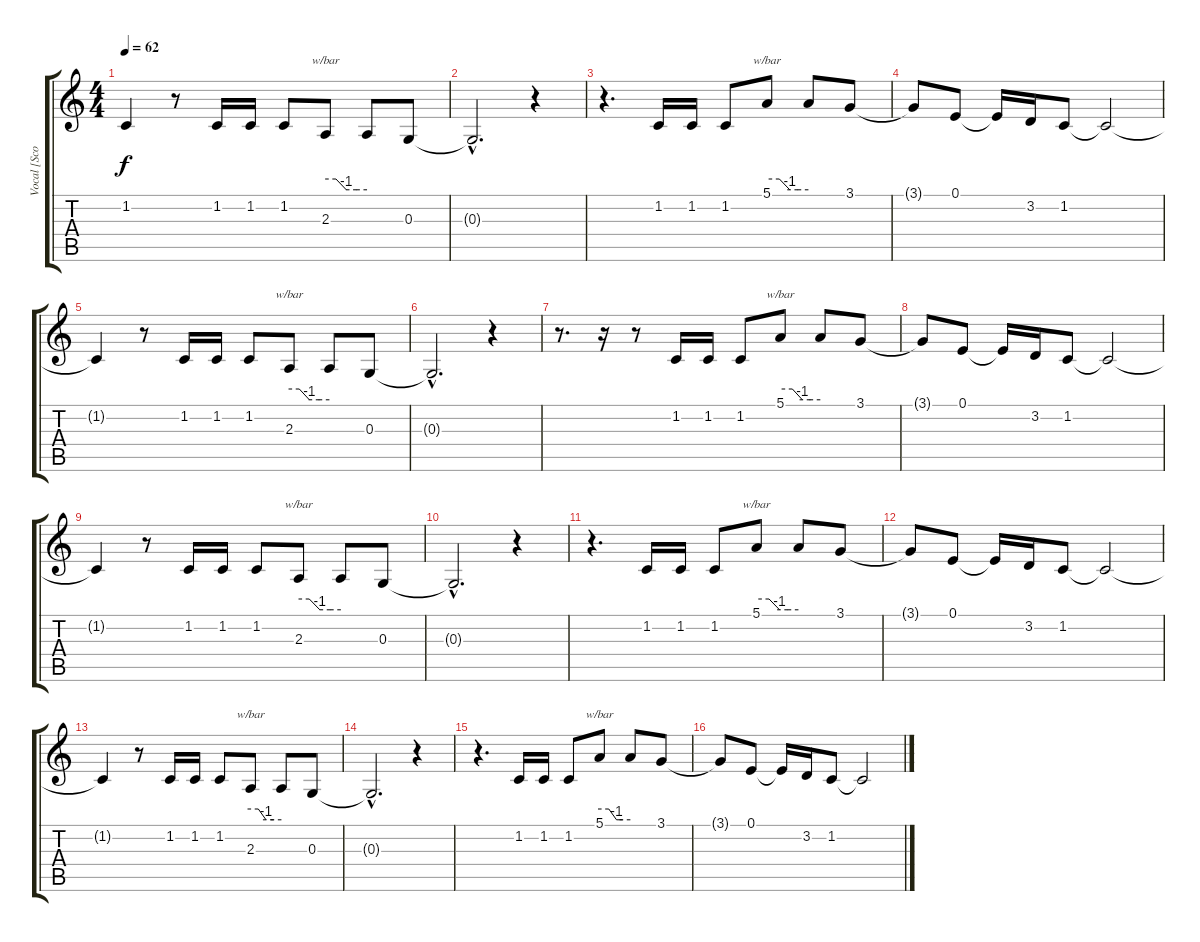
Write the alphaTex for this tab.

\track ("Vocal [Scott]" "Vocal [Sco") {instrument lead2sawtooth}
\staff {score tabs}
\tuning (E4 B3 G3 D3 A2 E2) {hide}
\ts (4 4)
\tempo 62
\clef g2
\ks c
1.2{t}.4{dy f} r.8 1.2.16 1.2.16 1.2.8 2.3.8{tbe (custom default 0 0 15 0 30 -4 45 -4 60 -4)} 2.3{t}.8 0.3.8 |
0.3{hac t}.2{d} r.4 |
r.4{d} 1.2.16 1.2.16 1.2.8 5.1.8{tbe (custom default 0 0 18 0 33 -4 45 -4 60 -4)} 5.1{t}.8 3.1.8 |
3.1{t}.8 0.1.8 0.1{t}.16 3.2.16 1.2.8 1.2{t}.2 |
1.2{t}.4 r.8 1.2.16 1.2.16 1.2.8 2.3.8{tbe (custom default 0 0 15 0 30 -4 45 -4 60 -4)} 2.3{t}.8 0.3.8 |
0.3{hac t}.2{d} r.4 |
r.8{d} r.16 r.8 1.2.16 1.2.16 1.2.8 5.1.8{tbe (custom default 0 0 18 0 33 -4 45 -4 60 -4)} 5.1{t}.8 3.1.8 |
3.1{t}.8 0.1.8 0.1{t}.16 3.2.16 1.2.8 1.2{t}.2 |
1.2{t}.4 r.8 1.2.16 1.2.16 1.2.8 2.3.8{tbe (custom default 0 0 15 0 30 -4 45 -4 60 -4)} 2.3{t}.8 0.3.8 |
0.3{hac t}.2{d} r.4 |
r.4{d} 1.2.16 1.2.16 1.2.8 5.1.8{tbe (custom default 0 0 18 0 33 -4 45 -4 60 -4)} 5.1{t}.8 3.1.8 |
3.1{t}.8 0.1.8 0.1{t}.16 3.2.16 1.2.8 1.2{t}.2 |
1.2{t}.4 r.8 1.2.16 1.2.16 1.2.8 2.3.8{tbe (custom default 0 0 15 0 30 -4 45 -4 60 -4)} 2.3{t}.8 0.3.8 |
0.3{hac t}.2{d} r.4 |
r.4{d} 1.2.16 1.2.16 1.2.8 5.1.8{tbe (custom default 0 0 18 0 33 -4 45 -4 60 -4)} 5.1{t}.8 3.1.8 |
3.1{t}.8 0.1.8 0.1{t}.16 3.2.16 1.2.8 1.2{t}.2
